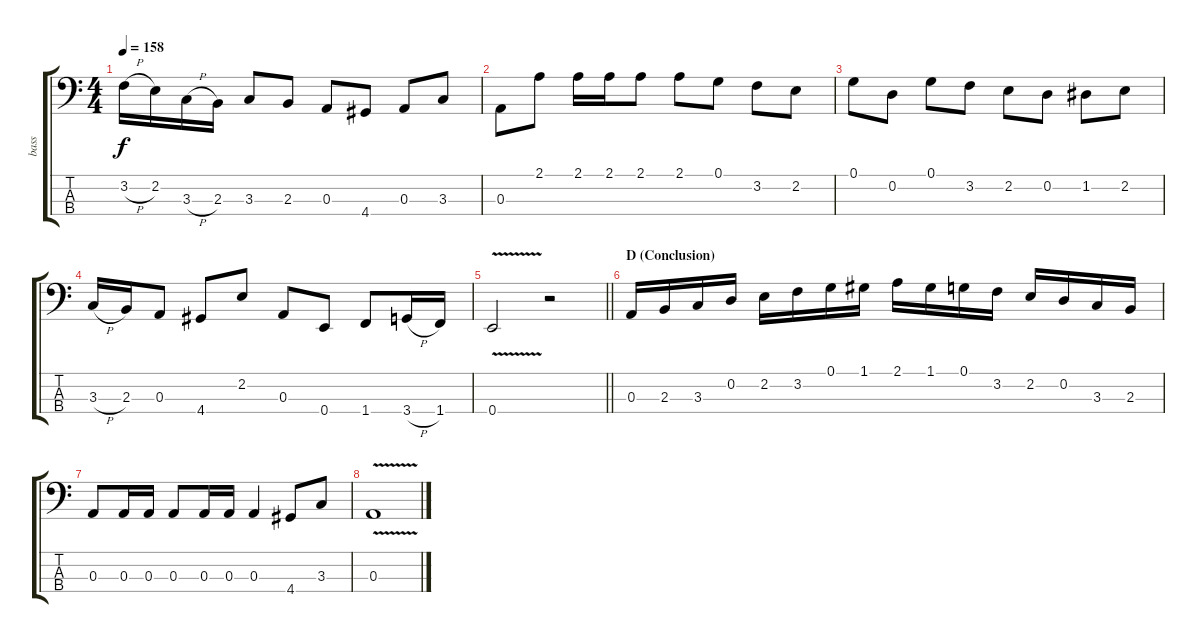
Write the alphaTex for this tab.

\track ("bass" "bass") {instrument electricbasspick}
\staff {score tabs}
\tuning (G2 D2 A1 E1) {hide}
\ts (4 4)
\tempo 158
\clef f4
\ks c
3.2{h}.16{dy f} 2.2.16 3.3{h}.16 2.3.16 3.3.8 2.3.8 0.3.8 4.4.8 0.3.8 3.3.8 |
0.3.8 2.1.8 2.1.16 2.1.16 2.1.8 2.1.8 0.1.8 3.2.8 2.2.8 |
0.1.8 0.2.8 0.1.8 3.2.8 2.2.8 0.2.8 1.2.8 2.2.8 |
3.3{h}.16 2.3.16 0.3.8 4.4.8 2.2.8 0.3.8 0.4.8 1.4.8 3.4{h}.16 1.4.16 |
\barLineRight lightlight
0.4{v}.2 r.2 |
\section ("" "D (Conclusion)")
0.3.16 2.3.16 3.3.16 0.2.16 2.2.16 3.2.16 0.1.16 1.1.16 2.1.16 1.1.16 0.1.16 3.2.16 2.2.16 0.2.16 3.3.16 2.3.16 |
0.3.8 0.3.16 0.3.16 0.3.8 0.3.16 0.3.16 0.3.4 4.4.8 3.3.8 |
0.3{v}.1
